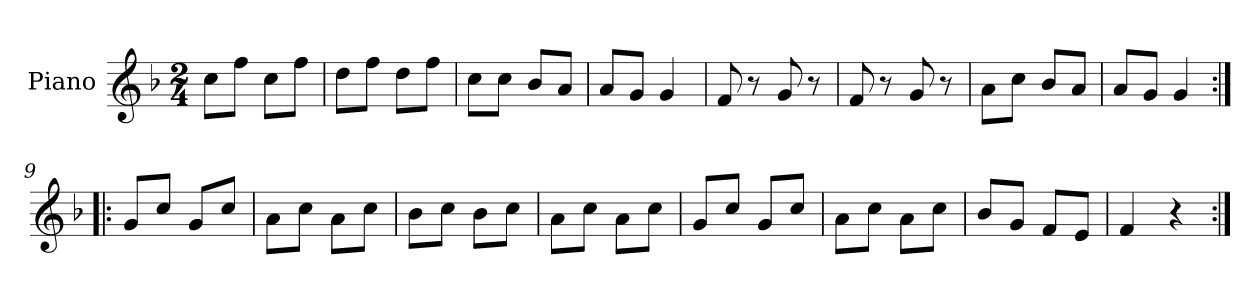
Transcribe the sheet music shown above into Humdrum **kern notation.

**kern
*part1
*staff1
*I"Piano
*I'Pno.
*clefG2
*k[b-]
*M2/4
=1
8cc\L
8ff\J
8cc\L
8ff\J
=2
8dd\L
8ff\J
8dd\L
8ff\J
=3
8cc\L
8cc\J
8b-/L
8a/J
=4
8a/L
8g/J
4g/
=5
8f/
8r
8g/
8r
=6
8f/
8r
8g/
8r
=7
8a\L
8cc\J
8b-/L
8a/J
=8
8a/L
8g/J
4g/
=9:|!|:
8g/L
8cc/J
8g/L
8cc/J
=10
8a\L
8cc\J
8a\L
8cc\J
=11
8b-\L
8cc\J
8b-\L
8cc\J
=12
8a\L
8cc\J
8a\L
8cc\J
=13
8g/L
8cc/J
8g/L
8cc/J
=14
8a\L
8cc\J
8a\L
8cc\J
=15
8b-/L
8g/J
8f/L
8e/J
=16
4f/
4r
=:|!
*-
